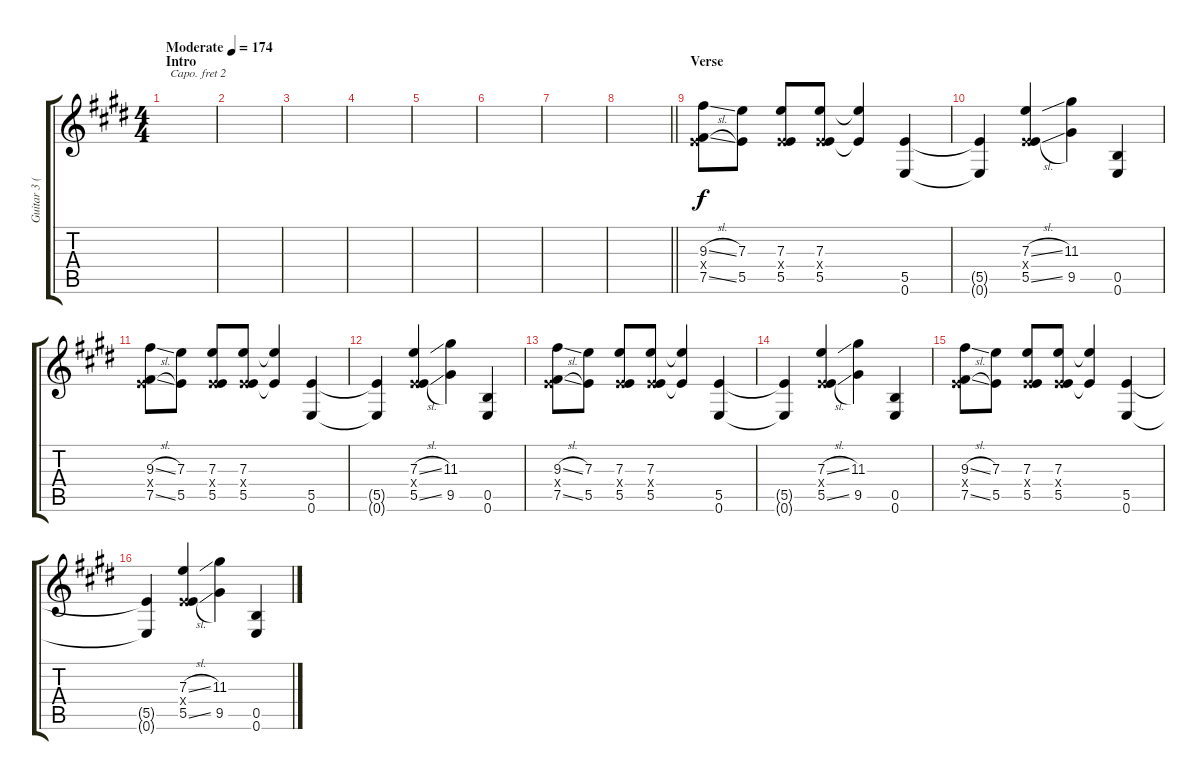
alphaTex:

\track ("Guitar 3 (Drop D, Capo 2)" "Guitar 3 (") {instrument distortionguitar}
\staff {score tabs}
\capo 2
\tuning (E4 B3 G3 D3 A2 D2) {hide}
\ts (4 4)
\section ("" "Intro")
\tempo (174 "Moderate")
\clef g2
\ks e
|
|
|
|
|
|
|
\barLineRight lightlight
|
\section ("" "Verse")
(9.3{sl} 0.4{x} 7.5{sl}).8 (7.3 5.5).8 (7.3 0.4{x} 5.5).8 (7.3 0.4{x} 5.5).8 (7.3{t} 5.5{t}).4 (5.5 0.6).4 |
(5.5{t} 0.6{t}).4 (7.3{sl} 0.4{x} 5.5{sl}).4 (11.3 9.5).4 (0.5 0.6).4 |
(9.3{sl} 0.4{x} 7.5{sl}).8 (7.3 5.5).8 (7.3 0.4{x} 5.5).8 (7.3 0.4{x} 5.5).8 (7.3{t} 5.5{t}).4 (5.5 0.6).4 |
(5.5{t} 0.6{t}).4 (7.3{sl} 0.4{x} 5.5{sl}).4 (11.3 9.5).4 (0.5 0.6).4 |
(9.3{sl} 0.4{x} 7.5{sl}).8 (7.3 5.5).8 (7.3 0.4{x} 5.5).8 (7.3 0.4{x} 5.5).8 (7.3{t} 5.5{t}).4 (5.5 0.6).4 |
(5.5{t} 0.6{t}).4 (7.3{sl} 0.4{x} 5.5{sl}).4 (11.3 9.5).4 (0.5 0.6).4 |
(9.3{sl} 0.4{x} 7.5{sl}).8 (7.3 5.5).8 (7.3 0.4{x} 5.5).8 (7.3 0.4{x} 5.5).8 (7.3{t} 5.5{t}).4 (5.5 0.6).4 |
(5.5{t} 0.6{t}).4 (7.3{sl} 0.4{x} 5.5{sl}).4 (11.3 9.5).4 (0.5 0.6).4
